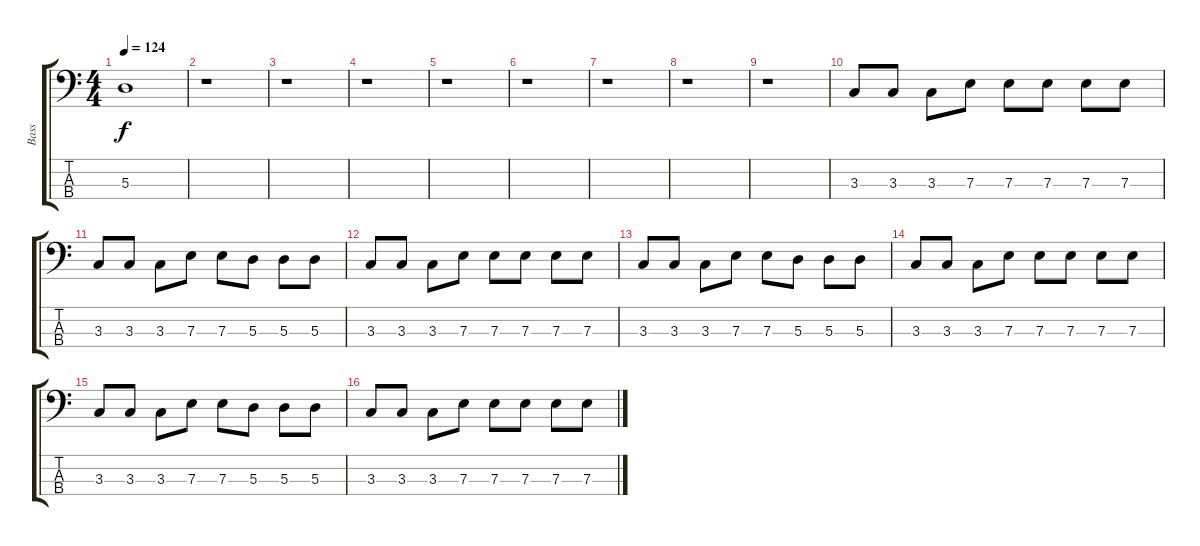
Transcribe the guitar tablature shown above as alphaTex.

\track ("Bass" "Bass") {instrument electricbassfinger}
\staff {score tabs}
\tuning (G2 D2 A1 E1) {hide}
\ts (4 4)
\tempo 124
\clef f4
\ks c
5.3{t}.1{dy f} |
r.1 |
r.1 |
r.1 |
r.1 |
r.1 |
r.1 |
r.1 |
r.1 |
3.3.8 3.3.8 3.3.8 7.3.8 7.3.8 7.3.8 7.3.8 7.3.8 |
3.3.8 3.3.8 3.3.8 7.3.8 7.3.8 5.3.8 5.3.8 5.3.8 |
3.3.8 3.3.8 3.3.8 7.3.8 7.3.8 7.3.8 7.3.8 7.3.8 |
3.3.8 3.3.8 3.3.8 7.3.8 7.3.8 5.3.8 5.3.8 5.3.8 |
3.3.8 3.3.8 3.3.8 7.3.8 7.3.8 7.3.8 7.3.8 7.3.8 |
3.3.8 3.3.8 3.3.8 7.3.8 7.3.8 5.3.8 5.3.8 5.3.8 |
3.3.8 3.3.8 3.3.8 7.3.8 7.3.8 7.3.8 7.3.8 7.3.8
